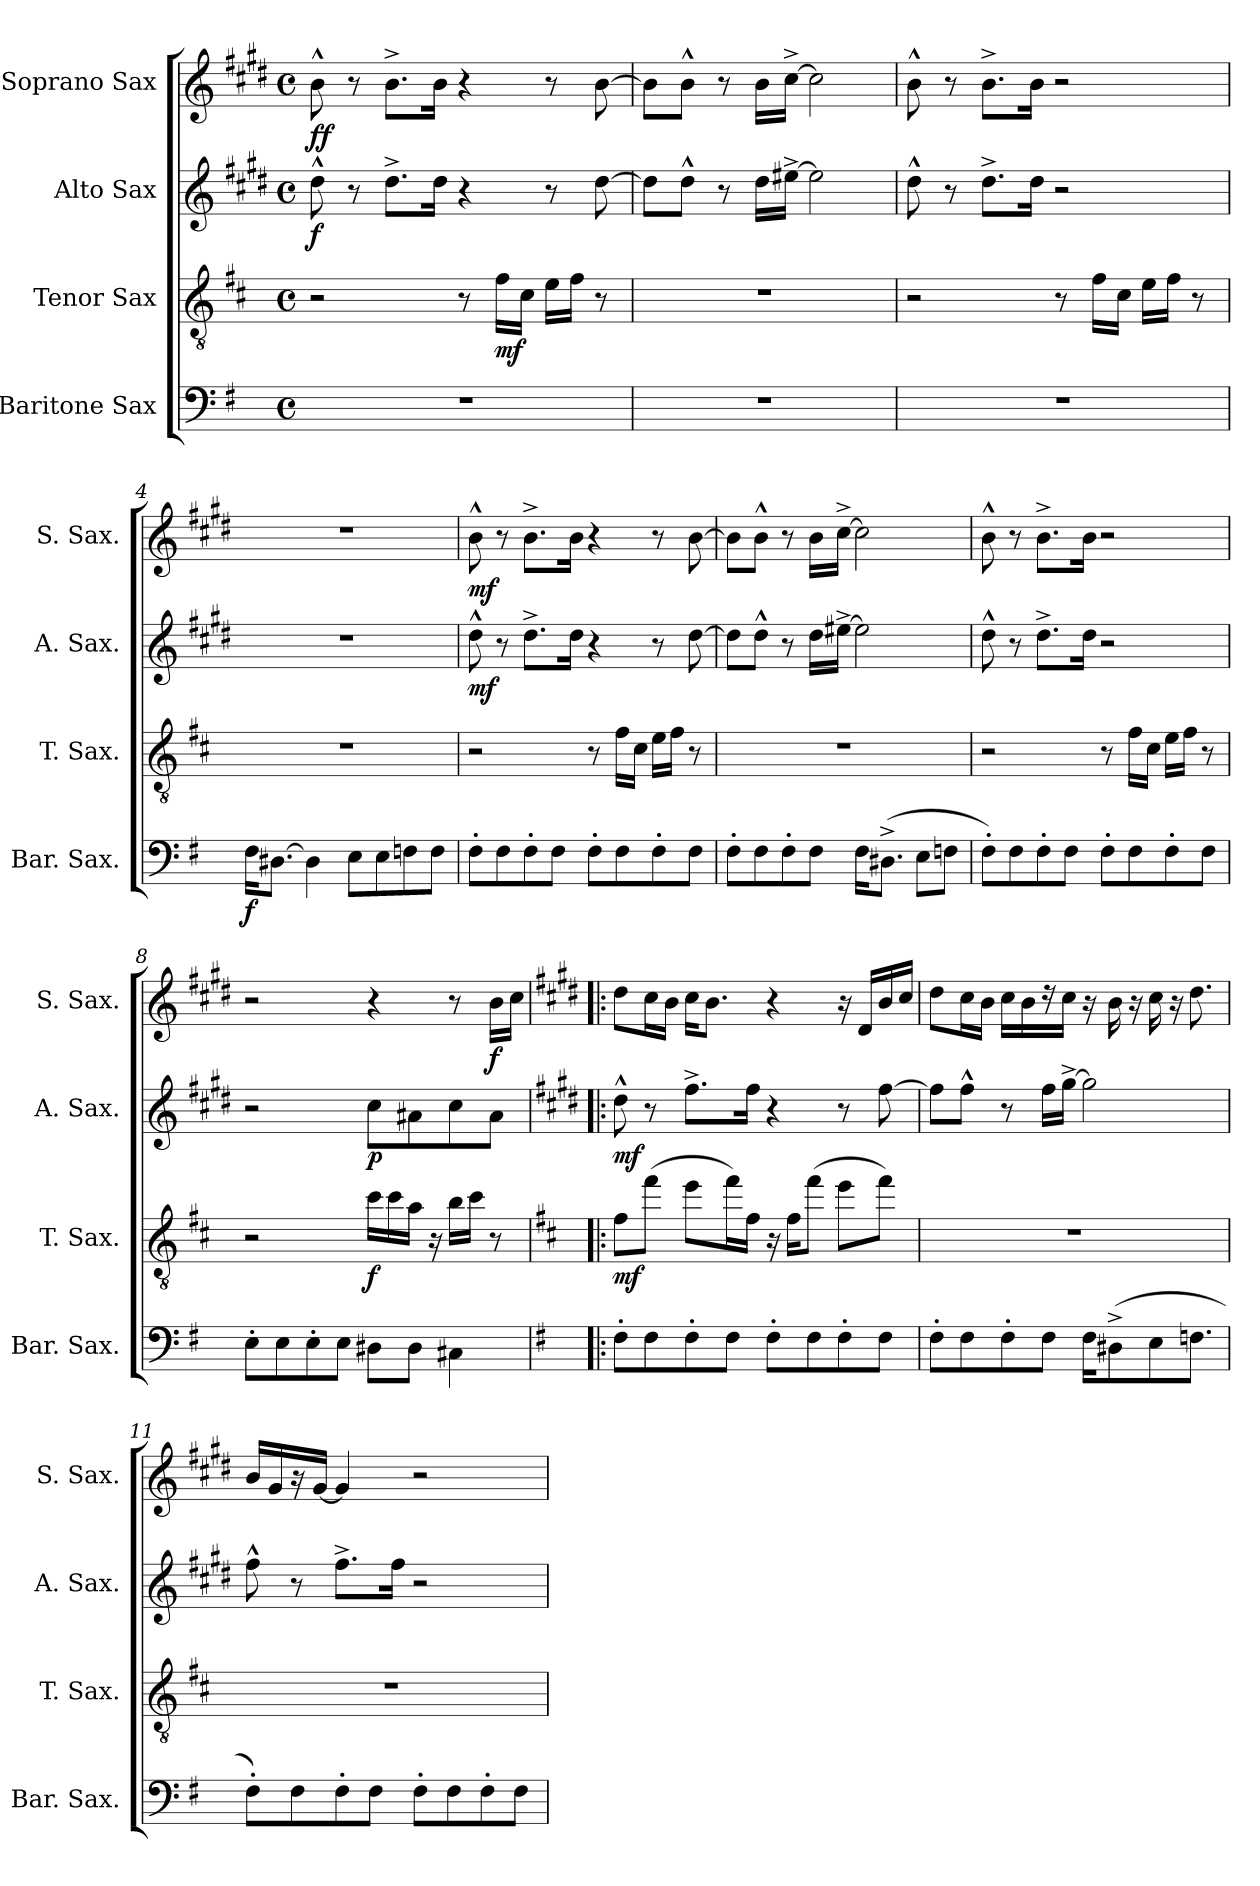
**kern	**dynam	**kern	**dynam	**kern	**dynam	**kern	**dynam
*part4	*part4	*part3	*part3	*part2	*part2	*part1	*part1
*staff4	*staff4	*staff3	*staff3	*staff2	*staff2	*staff1	*staff1
*I"Baritone Sax	*	*I"Tenor Sax	*	*I"Alto Sax	*	*I"Soprano Sax	*
*I'Bar. Sax.	*	*I'T. Sax.	*	*I'A. Sax.	*	*I'S. Sax.	*
*clefF4	*	*clefGv2	*	*clefG2	*	*clefG2	*
*ITrd12c21	*	*ITrd8c14	*	*ITrd5c9	*	*ITrd1c2	*
*k[f#]	*	*k[f#c#]	*	*k[f#]	*	*k[f#c#]	*
*M4/4	*	*M4/4	*	*M4/4	*	*M4/4	*
*met(c)	*	*met(c)	*	*met(c)	*	*met(c)	*
*MM132	*	*MM132	*	*MM132	*	*MM132	*
=1	=1	=1	=1	=1	=1	=1	=1
!	!	!	!	!	!LO:DY:b	!	!LO:DY:b
!	!	!	!	!	!	!	!LO:DY:n=1:b
1r	.	2r	.	8f#^^\	f	8a^^\	f f
.	.	.	.	8r	.	8r	.
.	.	.	.	8.f#^\L	.	8.a^\L	.
.	.	.	.	16f#\Jk	.	16a\Jk	.
.	.	8r	.	4r	.	4r	.
!	!	!	!LO:DY:b	!	!	!	!
.	.	16F#\LL	mf	.	.	.	.
.	.	16C#\JJ	.	.	.	.	.
.	.	16E\LL	.	8r	.	8r	.
.	.	16F#\JJ	.	.	.	.	.
.	.	8r	.	[8f#\	.	[8a\	.
=2	=2	=2	=2	=2	=2	=2	=2
1r	.	1r	.	8f#\L]	.	8a\L]	.
.	.	.	.	8f#^^\J	.	8a^^\J	.
.	.	.	.	8r	.	8r	.
.	.	.	.	16f#\LL	.	16a\LL	.
.	.	.	.	[16g#X^\JJ	.	[16b^\JJ	.
.	.	.	.	2g#\]	.	2b\]	.
=3	=3	=3	=3	=3	=3	=3	=3
1r	.	2r	.	8f#^^\	.	8a^^\	.
.	.	.	.	8r	.	8r	.
.	.	.	.	8.f#^\L	.	8.a^\L	.
.	.	.	.	16f#\Jk	.	16a\Jk	.
.	.	8r	.	2r	.	2r	.
.	.	16F#\LL	.	.	.	.	.
.	.	16C#\JJ	.	.	.	.	.
.	.	16E\LL	.	.	.	.	.
.	.	16F#\JJ	.	.	.	.	.
.	.	8r	.	.	.	.	.
=4	=4	=4	=4	=4	=4	=4	=4
*	*	*	*	*	*	*MM128	*
!	!LO:DY:b	!	!	!	!	!	!
16FF#\KL	f	1r	.	1r	.	1r	.
[8.DD#X\J	.	.	.	.	.	.	.
4DD#\]	.	.	.	.	.	.	.
8EE\L	.	.	.	.	.	.	.
8EE\	.	.	.	.	.	.	.
8FFn\	.	.	.	.	.	.	.
8FF\J	.	.	.	.	.	.	.
=5	=5	=5	=5	=5	=5	=5	=5
!	!	!	!	!	!LO:DY:b	!	!LO:DY:b
8FF#'\L	.	2r	.	8f#^^\	mf	8a^^\	mf
8FF#\	.	.	.	8r	.	8r	.
8FF#'\	.	.	.	8.f#^\L	.	8.a^\L	.
8FF#\J	.	.	.	.	.	.	.
.	.	.	.	16f#\Jk	.	16a\Jk	.
8FF#'\L	.	8r	.	4r	.	4r	.
8FF#\	.	16F#\LL	.	.	.	.	.
.	.	16C#\JJ	.	.	.	.	.
8FF#'\	.	16E\LL	.	8r	.	8r	.
.	.	16F#\JJ	.	.	.	.	.
8FF#\J	.	8r	.	[8f#\	.	[8a\	.
=6	=6	=6	=6	=6	=6	=6	=6
8FF#'\L	.	1r	.	8f#\L]	.	8a\L]	.
8FF#\	.	.	.	8f#^^\J	.	8a^^\J	.
8FF#'\	.	.	.	8r	.	8r	.
8FF#\J	.	.	.	16f#\LL	.	16a\LL	.
.	.	.	.	[16g#X^\JJ	.	[16b^\JJ	.
16FF#\KL	.	.	.	2g#\]	.	2b\]	.
(8.DD#X^\J	.	.	.	.	.	.	.
8EE\L	.	.	.	.	.	.	.
8FFn\J	.	.	.	.	.	.	.
=7	=7	=7	=7	=7	=7	=7	=7
8FF#'\L)	.	2r	.	8f#^^\	.	8a^^\	.
8FF#\	.	.	.	8r	.	8r	.
8FF#'\	.	.	.	8.f#^\L	.	8.a^\L	.
8FF#\J	.	.	.	.	.	.	.
.	.	.	.	16f#\Jk	.	16a\Jk	.
8FF#'\L	.	8r	.	2r	.	2r	.
8FF#\	.	16F#\LL	.	.	.	.	.
.	.	16C#\JJ	.	.	.	.	.
8FF#'\	.	16E\LL	.	.	.	.	.
.	.	16F#\JJ	.	.	.	.	.
8FF#\J	.	8r	.	.	.	.	.
!!LO:LB:g=z
=8	=8	=8	=8	=8	=8	=8	=8
8EE'\L	.	2r	.	2r	.	2r	.
8EE\	.	.	.	.	.	.	.
8EE'\	.	.	.	.	.	.	.
8EE\J	.	.	.	.	.	.	.
!	!	!	!LO:DY:b	!	!LO:DY:b	!	!
8DD#X\L	.	16c#\LL	f	8e\L	p	4r	.
.	.	16c#\	.	.	.	.	.
8DD#\J	.	16A\JJ	.	8c#X\	.	.	.
.	.	16r	.	.	.	.	.
4CC#X\	.	16B\LL	.	8e\	.	8r	.
.	.	16c#\JJ	.	.	.	.	.
!	!	!	!	!	!	!	!LO:DY:b
.	.	8r	.	8c#\J	.	16a\LL	f
.	.	.	.	.	.	16b\JJ	.
!!LO:PB:g=z
=9!|:	=9!|:	=9!|:	=9!|:	=9!|:	=9!|:	=9!|:	=9!|:
!!LO:REH:place=s1:a:B:fs=14:t=A
*k[f#]	*	*k[f#c#]	*	*k[f#]	*	*k[f#c#]	*
*	*	*	*	*	*	*MM124	*
!	!	!	!LO:DY:b	!	!LO:DY:b	!	!
8FF#'\L	.	8F#\L	mf	8f#^^\	mf	8cc#\L	.
8FF#\	.	(8f#\J	.	8r	.	16b\L	.
.	.	.	.	.	.	16a\JJ	.
8FF#'\	.	8e\L	.	8.a^\L	.	16b\KL	.
.	.	.	.	.	.	8.a\J	.
8FF#\J	.	16f#\L)	.	.	.	.	.
.	.	16F#\JJ	.	16a\Jk	.	.	.
8FF#'\L	.	16r	.	4r	.	4r	.
.	.	16F#\KL	.	.	.	.	.
8FF#\	.	(8f#\J	.	.	.	.	.
8FF#'\	.	8e\L	.	8r	.	16r	.
.	.	.	.	.	.	16c#/LL	.
8FF#\J	.	8f#\J)	.	[8a\	.	16a/	.
.	.	.	.	.	.	16b/JJ	.
=10	=10	=10	=10	=10	=10	=10	=10
8FF#'\L	.	1r	.	8a\L]	.	8cc#\L	.
8FF#\	.	.	.	8a^^\J	.	16b\L	.
.	.	.	.	.	.	16a\JJ	.
8FF#'\	.	.	.	8r	.	16b\LL	.
.	.	.	.	.	.	16a\	.
8FF#\J	.	.	.	16a\LL	.	16r	.
.	.	.	.	[16b^\JJ	.	16b\JJ	.
16FF#\KL	.	.	.	2b\]	.	16r	.
(8DD#X^\	.	.	.	.	.	16a\	.
.	.	.	.	.	.	16r	.
8EE\	.	.	.	.	.	16b\	.
.	.	.	.	.	.	16r	.
8.FFn\J	.	.	.	.	.	8.cc#\	.
=11	=11	=11	=11	=11	=11	=11	=11
8FF#'\L)	.	1r	.	8a^^\	.	16a/LL	.
.	.	.	.	.	.	16f#/	.
8FF#\	.	.	.	8r	.	16r	.
.	.	.	.	.	.	[16f#/JJ	.
8FF#'\	.	.	.	8.a^\L	.	4f#/]	.
8FF#\J	.	.	.	.	.	.	.
.	.	.	.	16a\Jk	.	.	.
8FF#'\L	.	.	.	2r	.	2r	.
8FF#\	.	.	.	.	.	.	.
8FF#'\	.	.	.	.	.	.	.
8FF#\J	.	.	.	.	.	.	.
=	=	=	=	=	=	=	=
*-	*-	*-	*-	*-	*-	*-	*-
